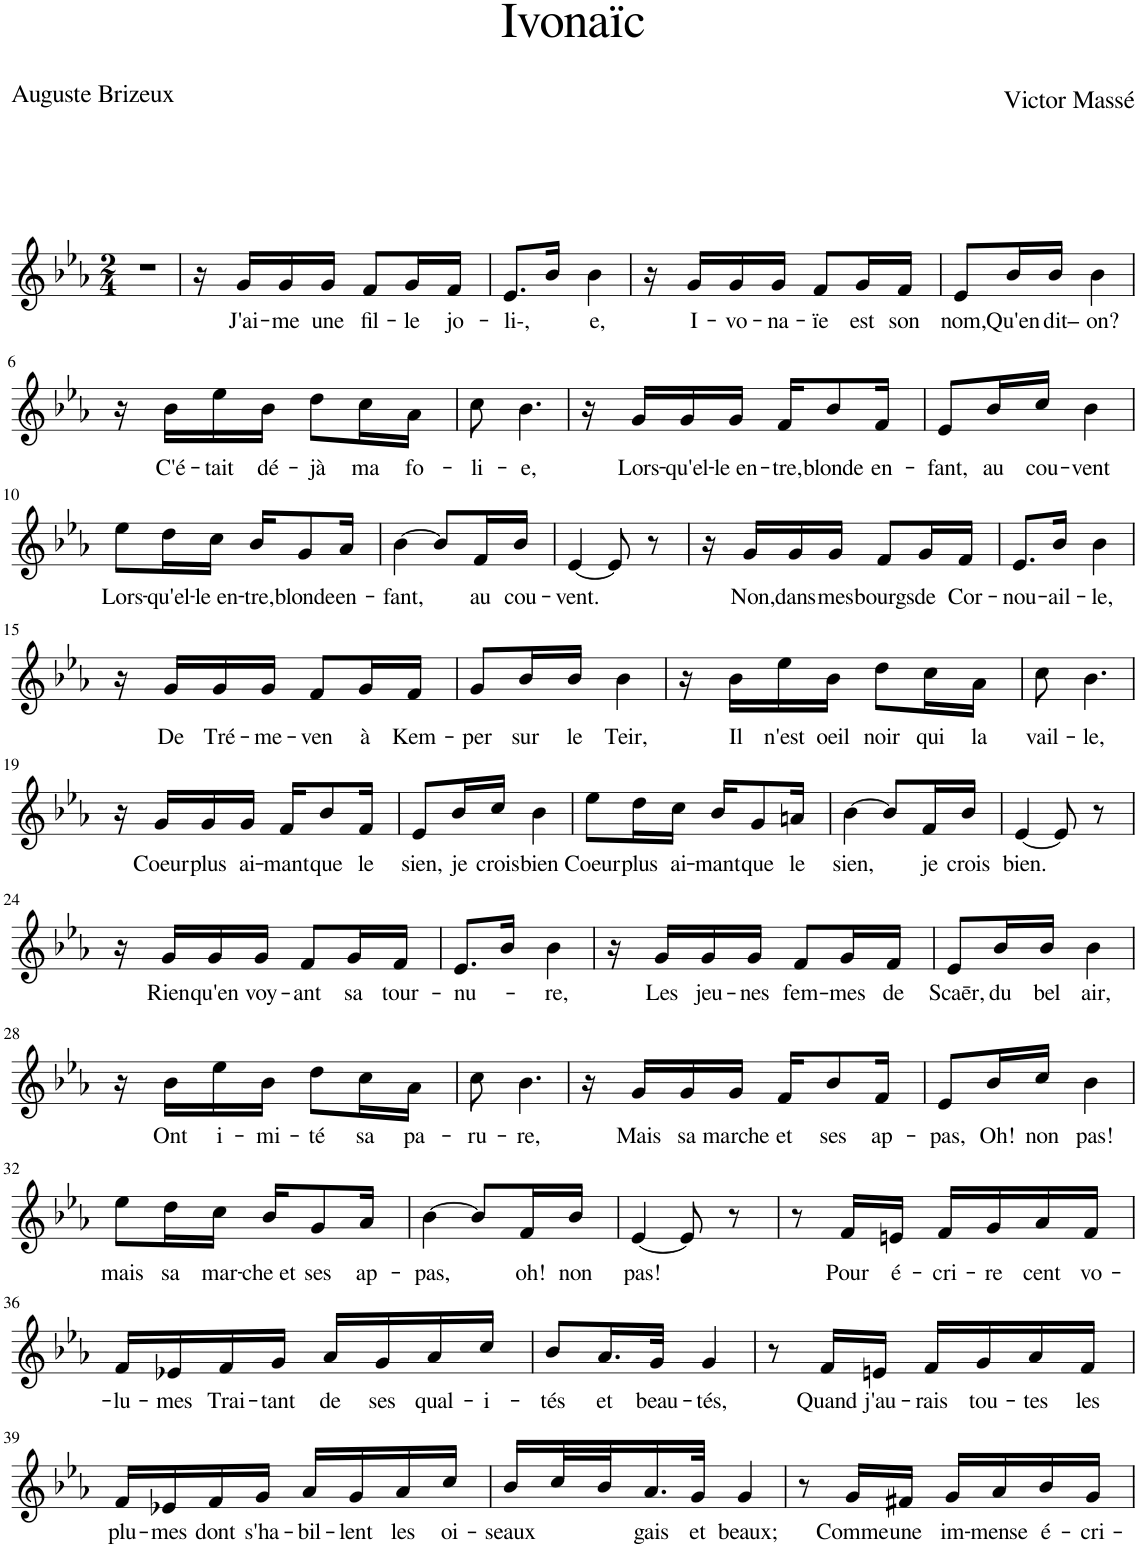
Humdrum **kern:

**kern	**text
*part1	*part1
*staff1	*staff1
*I"Piano	*
*I'Pno	*
*clefG2	*
*k[b-e-a-]	*
*M2/4	*
=1	=1
2r	.
=2	=2
16r	.
!	!LO:LY:b
16g/LL	J'ai-
!	!LO:LY:b
16g/	-me
!	!LO:LY:b
16g/JJ	une
!	!LO:LY:b
8f/L	fil-
!	!LO:LY:b
16g/L	-le
!	!LO:LY:b
16f/JJ	jo-
=3	=3
!	!LO:LY:b
8.e-/L	-li-,
16b-/Jk	.
!	!LO:LY:b
4b-\	-e,
=4	=4
16r	.
!	!LO:LY:b
16g/LL	I-
!	!LO:LY:b
16g/	-vo-
!	!LO:LY:b
16g/JJ	-na-
!	!LO:LY:b
8f/L	-ïe
!	!LO:LY:b
16g/L	est
!	!LO:LY:b
16f/JJ	son
=5	=5
!	!LO:LY:b
8e-/L	nom,
!	!LO:LY:b
16b-/L	Qu'en
!	!LO:LY:b
16b-/JJ	dit–
!	!LO:LY:b
4b-\	on?
!!LO:LB:g=z
=6	=6
16r	.
!	!LO:LY:b
16b-\LL	C'é-
!	!LO:LY:b
16ee-\	-tait
!	!LO:LY:b
16b-\JJ	dé-
!	!LO:LY:b
8dd\L	-jà
!	!LO:LY:b
16cc\L	ma
!	!LO:LY:b
16a-\JJ	fo-
=7	=7
!	!LO:LY:b
8cc\	-li-
!	!LO:LY:b
4.b-\	-e,
=8	=8
16r	.
!	!LO:LY:b
16g/LL	Lors-
!	!LO:LY:b
16g/	-qu'el-
!	!LO:LY:b
16g/JJ	-le en-
!	!LO:LY:b
16f/KL	-tre,
!	!LO:LY:b
8b-/	blonde
!	!LO:LY:b
16f/Jk	en-
=9	=9
!	!LO:LY:b
8e-/L	-fant,
!	!LO:LY:b
16b-/L	au
!	!LO:LY:b
16cc/JJ	cou-
!	!LO:LY:b
4b-\	-vent
!!LO:LB:g=z
=10	=10
!	!LO:LY:b
8ee-\L	Lors-
!	!LO:LY:b
16dd\L	-qu'el-
!	!LO:LY:b
16cc\JJ	-le en-
!	!LO:LY:b
16b-/KL	-tre,
!	!LO:LY:b
8g/	blonde
!	!LO:LY:b
16a-/Jk	en-
=11	=11
!	!LO:LY:b
[4b-\	-fant,
8b-/L]	.
!	!LO:LY:b
16f/L	au
!	!LO:LY:b
16b-/JJ	cou-
=12	=12
!	!LO:LY:b
[4e-/	-vent.
8e-/]	.
8r	.
=13	=13
16r	.
!	!LO:LY:b
16g/LL	Non,
!	!LO:LY:b
16g/	dans
!	!LO:LY:b
16g/JJ	mes
!	!LO:LY:b
8f/L	bourgs
!	!LO:LY:b
16g/L	de
!	!LO:LY:b
16f/JJ	Cor-
=14	=14
!	!LO:LY:b
8.e-/L	-nou-
!	!LO:LY:b
16b-/Jk	-ail-
!	!LO:LY:b
4b-\	-le,
!!LO:LB:g=z
=15	=15
16r	.
!	!LO:LY:b
16g/LL	De
!	!LO:LY:b
16g/	Tré-
!	!LO:LY:b
16g/JJ	-me-
!	!LO:LY:b
8f/L	-ven
!	!LO:LY:b
16g/L	à
!	!LO:LY:b
16f/JJ	Kem-
=16	=16
!	!LO:LY:b
8g/L	-per
!	!LO:LY:b
16b-/L	sur
!	!LO:LY:b
16b-/JJ	le
!	!LO:LY:b
4b-\	Teir,
=17	=17
16r	.
!	!LO:LY:b
16b-\LL	Il
!	!LO:LY:b
16ee-\	n'est
!	!LO:LY:b
16b-\JJ	oeil
!	!LO:LY:b
8dd\L	noir
!	!LO:LY:b
16cc\L	qui
!	!LO:LY:b
16a-\JJ	la
=18	=18
!	!LO:LY:b
8cc\	vail-
!	!LO:LY:b
4.b-\	-le,
!!LO:LB:g=z
=19	=19
16r	.
!	!LO:LY:b
16g/LL	Coeur
!	!LO:LY:b
16g/	plus
!	!LO:LY:b
16g/JJ	ai-
!	!LO:LY:b
16f/KL	-mant
!	!LO:LY:b
8b-/	que
!	!LO:LY:b
16f/Jk	le
=20	=20
!	!LO:LY:b
8e-/L	sien,
!	!LO:LY:b
16b-/L	je
!	!LO:LY:b
16cc/JJ	crois
!	!LO:LY:b
4b-\	bien
=21	=21
!	!LO:LY:b
8ee-\L	Coeur
!	!LO:LY:b
16dd\L	plus
!	!LO:LY:b
16cc\JJ	ai-
!	!LO:LY:b
16b-/KL	-mant
!	!LO:LY:b
8g/	que
!	!LO:LY:b
16an/Jk	le
=22	=22
!	!LO:LY:b
[4b-\	sien,
8b-/L]	.
!	!LO:LY:b
16f/L	je
!	!LO:LY:b
16b-/JJ	crois
=23	=23
!	!LO:LY:b
[4e-/	bien.
8e-/]	.
8r	.
!!LO:LB:g=z
=24	=24
16r	.
!	!LO:LY:b
16g/LL	Rien
!	!LO:LY:b
16g/	qu'en
!	!LO:LY:b
16g/JJ	voy-
!	!LO:LY:b
8f/L	-ant
!	!LO:LY:b
16g/L	sa
!	!LO:LY:b
16f/JJ	tour-
=25	=25
!	!LO:LY:b
8.e-/L	-nu-
16b-/Jk	.
!	!LO:LY:b
4b-\	-re,
=26	=26
16r	.
!	!LO:LY:b
16g/LL	Les
!	!LO:LY:b
16g/	jeu-
!	!LO:LY:b
16g/JJ	-nes
!	!LO:LY:b
8f/L	fem-
!	!LO:LY:b
16g/L	-mes
!	!LO:LY:b
16f/JJ	de
=27	=27
!	!LO:LY:b
8e-/L	Scaēr,
!	!LO:LY:b
16b-/L	du
!	!LO:LY:b
16b-/JJ	bel
!	!LO:LY:b
4b-\	air,
!!LO:LB:g=z
=28	=28
16r	.
!	!LO:LY:b
16b-\LL	Ont
!	!LO:LY:b
16ee-\	i-
!	!LO:LY:b
16b-\JJ	-mi-
!	!LO:LY:b
8dd\L	-té
!	!LO:LY:b
16cc\L	sa
!	!LO:LY:b
16a-\JJ	pa-
=29	=29
!	!LO:LY:b
8cc\	-ru-
!	!LO:LY:b
4.b-\	-re,
=30	=30
16r	.
!	!LO:LY:b
16g/LL	Mais
!	!LO:LY:b
16g/	sa
!	!LO:LY:b
16g/JJ	marche
!	!LO:LY:b
16f/KL	et
!	!LO:LY:b
8b-/	ses
!	!LO:LY:b
16f/Jk	ap-
=31	=31
!	!LO:LY:b
8e-/L	-pas,
!	!LO:LY:b
16b-/L	Oh!
!	!LO:LY:b
16cc/JJ	non
!	!LO:LY:b
4b-\	pas!
!!LO:LB:g=z
=32	=32
!	!LO:LY:b
8ee-\L	mais
!	!LO:LY:b
16dd\L	sa
!	!LO:LY:b
16cc\JJ	mar-
!	!LO:LY:b
16b-/KL	-che et
!	!LO:LY:b
8g/	ses
!	!LO:LY:b
16a-/Jk	ap-
=33	=33
!	!LO:LY:b
[4b-\	-pas,
8b-/L]	.
!	!LO:LY:b
16f/L	oh!
!	!LO:LY:b
16b-/JJ	non
=34	=34
!	!LO:LY:b
[4e-/	pas!
8e-/]	.
8r	.
=35	=35
8r	.
!	!LO:LY:b
16f/LL	Pour
!	!LO:LY:b
16en/JJ	é-
!	!LO:LY:b
16f/LL	-cri-
!	!LO:LY:b
16g/	-re
!	!LO:LY:b
16a-/	cent
!	!LO:LY:b
16f/JJ	vo-
!!LO:LB:g=z
=36	=36
!	!LO:LY:b
16f/LL	-lu-
!	!LO:LY:b
16e-X/	-mes
!	!LO:LY:b
16f/	Trai-
!	!LO:LY:b
16g/JJ	-tant
!	!LO:LY:b
16a-/LL	de
!	!LO:LY:b
16g/	ses
!	!LO:LY:b
16a-/	qual-
!	!LO:LY:b
16cc/JJ	-i-
=37	=37
!	!LO:LY:b
8b-/L	-tés
!	!LO:LY:b
16.a-/L	et
!	!LO:LY:b
32g/JJk	beau-
!	!LO:LY:b
4g/	-tés,
=38	=38
8r	.
!	!LO:LY:b
16f/LL	Quand
!	!LO:LY:b
16en/JJ	j'au-
!	!LO:LY:b
16f/LL	-rais
!	!LO:LY:b
16g/	tou-
!	!LO:LY:b
16a-/	-tes
!	!LO:LY:b
16f/JJ	les
!!LO:LB:g=z
=39	=39
!	!LO:LY:b
16f/LL	plu-
!	!LO:LY:b
16e-X/	-mes
!	!LO:LY:b
16f/	dont
!	!LO:LY:b
16g/JJ	s'ha-
!	!LO:LY:b
16a-/LL	-bil-
!	!LO:LY:b
16g/	-lent
!	!LO:LY:b
16a-/	les
!	!LO:LY:b
16cc/JJ	oi-
=40	=40
!	!LO:LY:b
16b-/LL	-seaux
32cc/L	.
32b-/J	.
!	!LO:LY:b
16.a-/	gais
!	!LO:LY:b
32g/JJk	et
!	!LO:LY:b
4g/	beaux;
=41	=41
8r	.
!	!LO:LY:b
16g/LL	Comme
!	!LO:LY:b
16f#X/JJ	une
!	!LO:LY:b
16g/LL	im-
!	!LO:LY:b
16a-/	-mense
!	!LO:LY:b
16b-/	é-
!	!LO:LY:b
16g/JJ	-cri-
=	=
*-	*-
